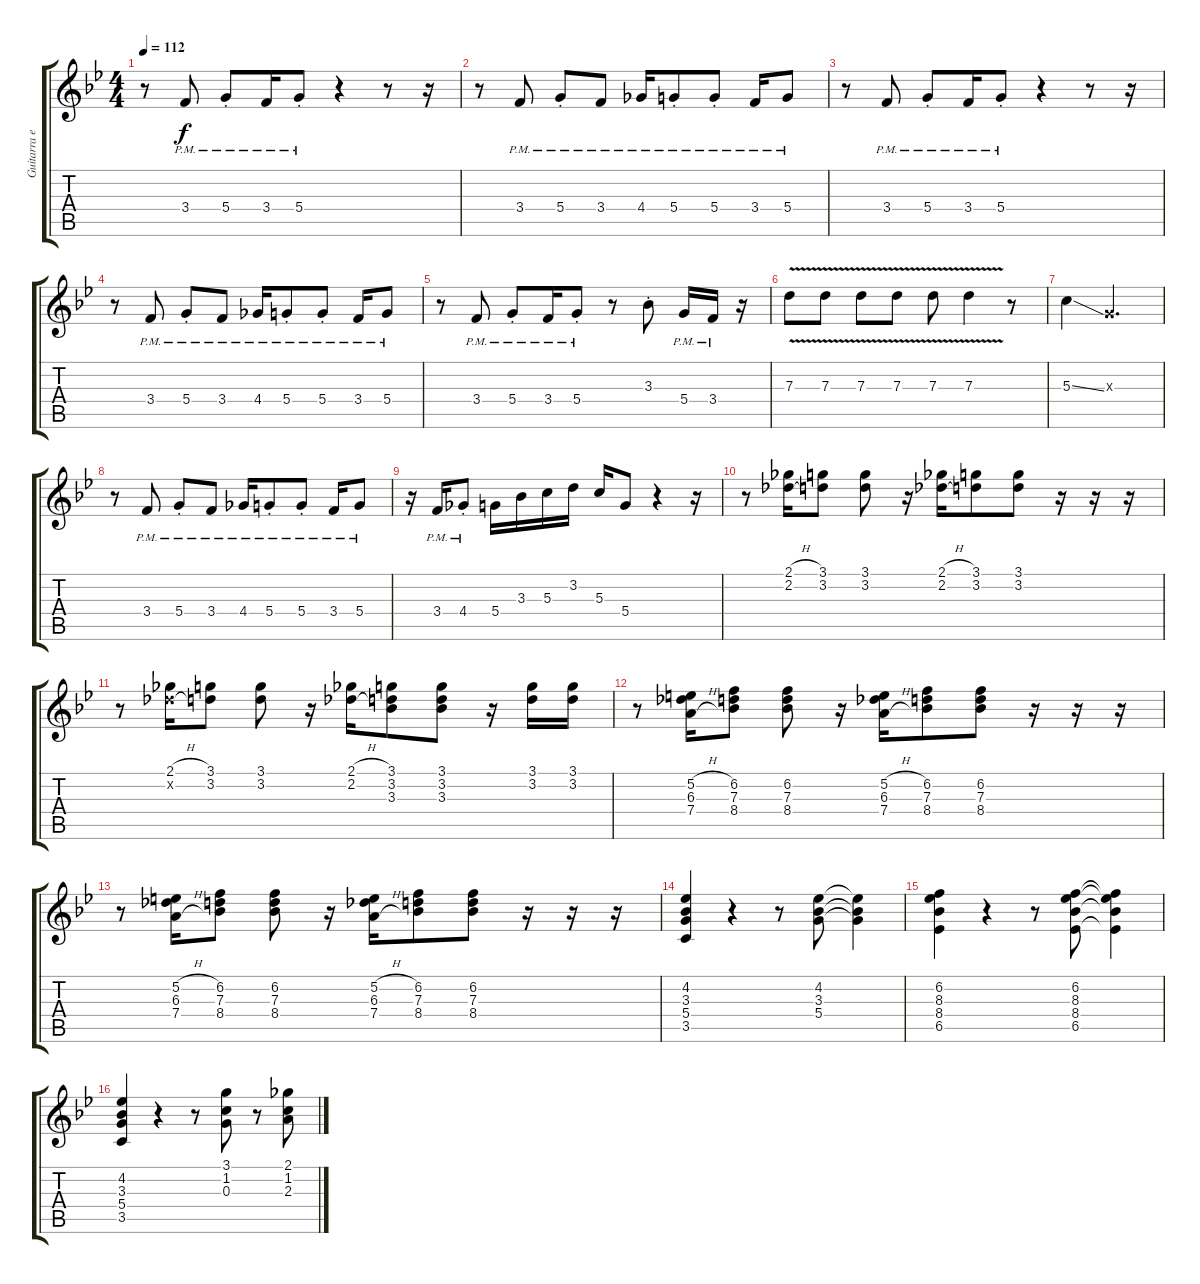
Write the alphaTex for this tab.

\track ("Guitarra eléctrica" "Guitarra e") {instrument electricguitarclean}
\staff {score tabs}
\tuning (E4 B3 G3 D3 A2 E2) {hide}
\ts (4 4)
\tempo 112
\clef g2
\ks bb
r.8{dy f} 3.4{pm}.8 5.4{pm st}.8 3.4{pm}.16 5.4{pm st}.8 r.4 r.8 r.16 |
r.8 3.4{pm}.8 5.4{pm st}.8 3.4{pm}.8 4.4{pm}.16 5.4{pm st}.8 5.4{pm st}.8 3.4{pm}.16 5.4{pm}.8 |
r.8 3.4{pm}.8 5.4{pm st}.8 3.4{pm}.16 5.4{pm st}.8 r.4 r.8 r.16 |
r.8 3.4{pm}.8 5.4{pm st}.8 3.4{pm}.8 4.4{pm}.16 5.4{pm st}.8 5.4{pm st}.8 3.4{pm}.16 5.4{pm}.8 |
r.8 3.4{pm}.8 5.4{pm st}.8 3.4{pm}.16 5.4{pm st}.8 r.8 3.3{st}.8 5.4{pm}.16 3.4{pm}.16 r.16 |
7.3{v}.8 7.3{v}.8 7.3{v}.8 7.3{v}.8 7.3{v}.8 7.3{v}.4 r.8 |
5.3{ss}.4 0.3{x}.2{d} |
r.8 3.4{pm}.8 5.4{pm st}.8 3.4{pm}.8 4.4{pm}.16 5.4{pm st}.8 5.4{pm st}.8 3.4{pm}.16 5.4{pm}.8 |
r.16 3.4{pm}.16 4.4{pm st}.8 5.4.16 3.3.16 5.3.16 3.2.16 5.3.16 5.4.8 r.4 r.16 |
r.8 (2.1{h} 2.2{h}).16 (3.1 3.2).8 (3.1 3.2).8 r.16 (2.1{h} 2.2{h}).16 (3.1 3.2).8 (3.1 3.2).8 r.16 r.16 r.16 |
r.8 (2.1{h} 2.2{h x}).16 (3.1 3.2).8 (3.1 3.2).8 r.16 (2.1{h} 2.2{h}).16 (3.1 3.2 3.3).8 (3.1 3.2 3.3).8 r.16 (3.1 3.2).16 (3.1 3.2).16 |
r.8 (5.2{h} 6.3{h} 7.4{h}).16 (6.2 7.3 8.4).8 (6.2 7.3 8.4).8 r.16 (5.2{h} 6.3{h} 7.4{h}).16 (6.2 7.3 8.4).8 (6.2 7.3 8.4).8 r.16 r.16 r.16 |
r.8 (5.2{h} 6.3{h} 7.4{h}).16 (6.2 7.3 8.4).8 (6.2 7.3 8.4).8 r.16 (5.2{h} 6.3{h} 7.4{h}).16 (6.2 7.3 8.4).8 (6.2 7.3 8.4).8 r.16 r.16 r.16 |
(4.2 3.3 5.4 3.5).4 r.4 r.8 (4.2 3.3 5.4).8 (4.2{t} 3.3{t} 5.4{t}).4 |
(6.2 8.3 8.4 6.5).4 r.4 r.8 (6.2 8.3 8.4 6.5).8 (6.2{t} 8.3{t} 8.4{t} 6.5{t}).4 |
(4.2 3.3 5.4 3.5).4 r.4 r.8 (3.1 1.2 0.3).8 r.8 (2.1 1.2 2.3).8
